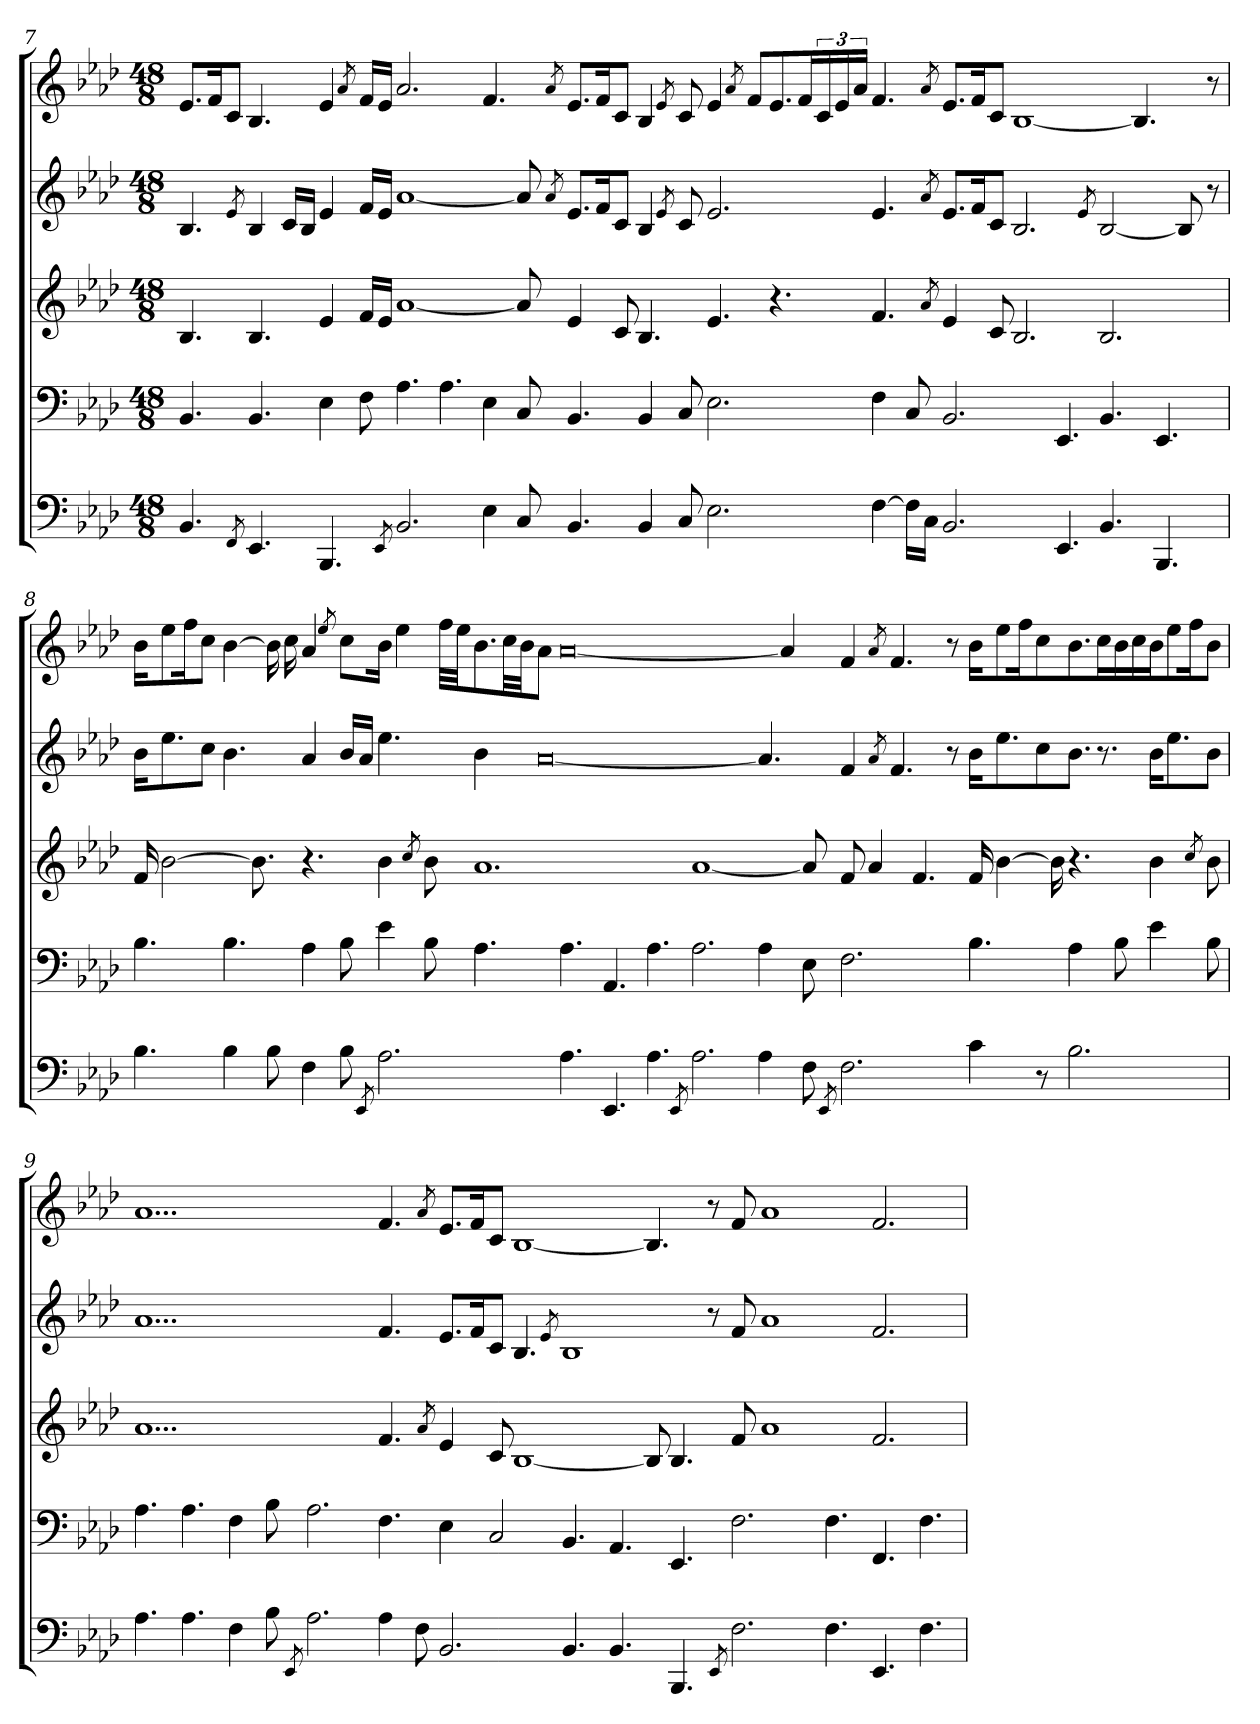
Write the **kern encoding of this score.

**kern	**kern	**kern	**kern	**kern
*part5	*part4	*part3	*part2	*part1
*staff5	*staff4	*staff3	*staff2	*staff1
*clefF4	*clefF4	*clefG2	*clefG2	*clefG2
*k[b-e-a-d-]	*k[b-e-a-d-]	*k[b-e-a-d-]	*k[b-e-a-d-]	*k[b-e-a-d-]
*M48/8	*M48/8	*M48/8	*M48/8	*M48/8
=7	=7	=7	=7	=7
4.BB-	4.BB-	4.B-	4.B-	8.e-/L
.	.	.	.	16f/K
.	.	.	.	8c/J
8qFF	.	.	8qe-	.
4.EE-	4.BB-	4.B-	4B-	4.B-
.	.	.	16c/LL	.
.	.	.	16B-/JJ	.
4.BBB-	4E-	4e-	4e-	4e-
.	.	.	.	8qa-
.	8F	16f/LL	16f/LL	16f/LL
.	.	16e-/JJ	16e-/JJ	16e-/JJ
8qEE-	.	.	.	.
2.BB-	4.A-	[1a-	[1a-	2.a-
.	4.A-	.	.	.
4E-	4E-	.	.	4.f
8C	8C	8a-]	8a-]	.
.	.	.	8qa-	8qa-
4.BB-	4.BB-	4e-	8.e-/L	8.e-/L
.	.	.	16f/K	16f/K
.	.	8c	8c/J	8c/J
4BB-	4BB-	4.B-	4B-	4B-
.	.	.	8qe-	8qe-
8C	8C	.	8c	8c
2.E-	2.E-	4.e-	2.e-	4e-
.	.	.	.	8qa-
.	.	.	.	8f/L
.	.	4.r	.	8.e-/
.	.	.	.	16f/L
.	.	.	.	24c/
.	.	.	.	24e-/
.	.	.	.	24a-/JJ
[4F	4F	4.f	4.e-	4.f
16F\LL]	8C	.	.	.
16C\JJ	.	.	.	.
.	.	8qa-	8qa-	8qa-
2.BB-	2.BB-	4e-	8.e-/L	8.e-/L
.	.	.	16f/K	16f/K
.	.	8c	8c/J	8c/J
.	.	2.B-	2.B-	[1B-
4.EE-	4.EE-	.	.	.
.	.	.	8qe-	.
4.BB-	4.BB-	2.B-	[2B-	.
.	.	.	.	4.B-]
4.BBB-	4.EE-	.	.	.
.	.	.	8B-]	.
.	.	.	8r	8r
=8	=8	=8	=8	=8
4.B-	4.B-	16f	16b-\KL	16b-\KL
.	.	[2b-	8.ee-\	8ee-\
.	.	.	.	16ff\K
.	.	.	8cc\J	8cc\J
4B-	4.B-	.	4.b-	[4b-
.	.	8.b-]	.	.
8B-	.	.	.	16b-]
.	.	.	.	16cc
4F	4A-	4.r	4a-	4a-
.	.	.	.	8qee-
8B-	8B-	.	16b-/LL	8cc\L
.	.	.	16a-/JJ	.
8qEE-	.	.	.	.
2.A-	4e-	4b-	4.ee-	16b-\Jk
.	.	.	.	4ee-
.	.	8qcc	.	.
.	8B-	8b-	.	.
.	.	.	.	32ff\LLL
.	.	.	.	32ee-\JJ
.	4.A-	1.a-	4b-	8.b-\
.	.	.	.	32cc\LL
.	.	.	.	32b-\JJ
.	.	.	[0a-	8a-\J
4.A-	4.A-	.	.	[0a-
4.EE-	4.AA-	.	.	.
4.A-	4.A-	.	.	.
8qEE-	.	.	.	.
2.A-	2.A-	[1a-	.	.
4A-	4A-	.	4.a-]	.
.	.	.	.	4a-]
8F	8E-	8a-]	.	.
8qEE-	.	.	.	.
2.F	2.F	8f	4f	4f
.	.	4a-	.	.
.	.	.	8qa-	8qa-
.	.	.	4.f	4.f
.	.	4.f	.	.
.	.	.	8r	8r
4c	4.B-	16f	16b-\KL	16b-\KL
.	.	[4b-	8.ee-\	8ee-\
.	.	.	.	16ff\K
8r	.	.	8cc\	8cc\
.	.	16b-]	.	.
2.B-	4A-	4.r	8.b-\J	8.b-\
.	.	.	8.r	16cc\L
.	8B-	.	.	16b-\
.	.	.	.	16cc\
.	4e-	4b-	16b-\KL	16b-\J
.	.	.	8.ee-\	8ee-\
.	.	.	.	16ff\K
.	.	8qcc	.	.
.	8B-	8b-	8b-\J	8b-\J
=9	=9	=9	=9	=9
4.A-	4.A-	1...a-	1...a-	1...a-
4.A-	4.A-	.	.	.
4F	4F	.	.	.
8B-	8B-	.	.	.
8qEE-	.	.	.	.
2.A-	2.A-	.	.	.
4A-	4.F	4.f	4.f	4.f
8F	.	.	.	.
.	.	8qa-	.	8qa-
2.BB-	4E-	4e-	8.e-/L	8.e-/L
.	.	.	16f/K	16f/K
.	2C	8c	8c/J	8c/J
.	.	[1B-	4.B-	[1B-
.	.	.	8qe-	.
4.BB-	4.BB-	.	1B-	.
4.BB-	4.AA-	.	.	.
.	.	8B-]	.	4.B-]
4.BBB-	4.EE-	4.B-	.	.
.	.	.	8r	8r
8qEE-	.	.	.	.
2.F	2.F	8f	8f	8f
.	.	1a-	1a-	1a-
4.F	4.F	.	.	.
4.EE-	4.FF	2.f	2.f	2.f
4.F	4.F	.	.	.
=	=	=	=	=
*-	*-	*-	*-	*-
